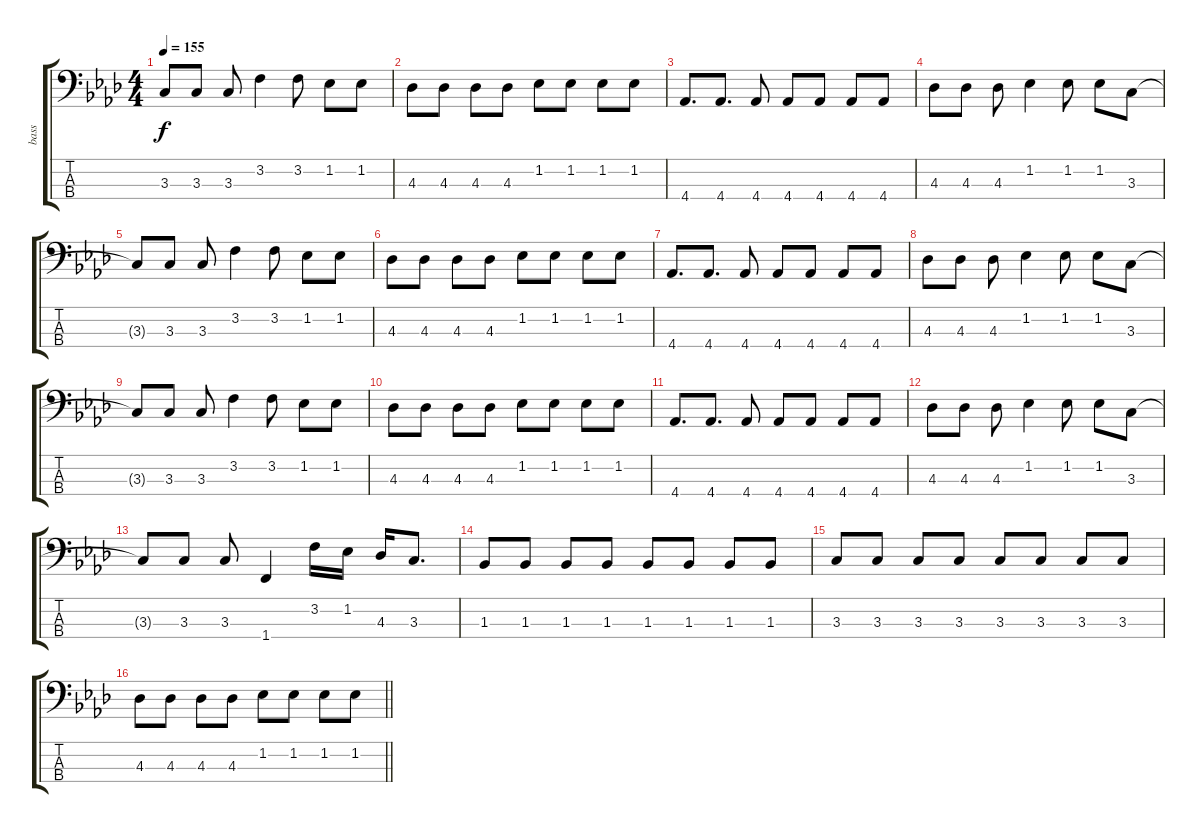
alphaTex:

\track ("bass" "bass") {instrument fretlessbass}
\staff {score tabs}
\tuning (G2 D2 A1 E1) {hide}
\ts (4 4)
\tempo 155
\clef f4
\ks ab
3.3{t}.8{dy f} 3.3.8 3.3.8 3.2.4 3.2.8 1.2.8 1.2.8 |
4.3.8 4.3.8 4.3.8 4.3.8 1.2.8 1.2.8 1.2.8 1.2.8 |
4.4.8{d} 4.4.8{d} 4.4.8 4.4.8 4.4.8 4.4.8 4.4.8 |
4.3.8 4.3.8 4.3.8 1.2.4 1.2.8 1.2.8 3.3.8 |
3.3{t}.8 3.3.8 3.3.8 3.2.4 3.2.8 1.2.8 1.2.8 |
4.3.8 4.3.8 4.3.8 4.3.8 1.2.8 1.2.8 1.2.8 1.2.8 |
4.4.8{d} 4.4.8{d} 4.4.8 4.4.8 4.4.8 4.4.8 4.4.8 |
4.3.8 4.3.8 4.3.8 1.2.4 1.2.8 1.2.8 3.3.8 |
3.3{t}.8 3.3.8 3.3.8 3.2.4 3.2.8 1.2.8 1.2.8 |
4.3.8 4.3.8 4.3.8 4.3.8 1.2.8 1.2.8 1.2.8 1.2.8 |
4.4.8{d} 4.4.8{d} 4.4.8 4.4.8 4.4.8 4.4.8 4.4.8 |
4.3.8 4.3.8 4.3.8 1.2.4 1.2.8 1.2.8 3.3.8 |
3.3{t}.8 3.3.8 3.3.8 1.4.4 3.2.16 1.2.16 4.3.16 3.3.8{d} |
1.3.8 1.3.8 1.3.8 1.3.8 1.3.8 1.3.8 1.3.8 1.3.8 |
3.3.8 3.3.8 3.3.8 3.3.8 3.3.8 3.3.8 3.3.8 3.3.8 |
\barLineRight lightlight
4.3.8 4.3.8 4.3.8 4.3.8 1.2.8 1.2.8 1.2.8 1.2.8
